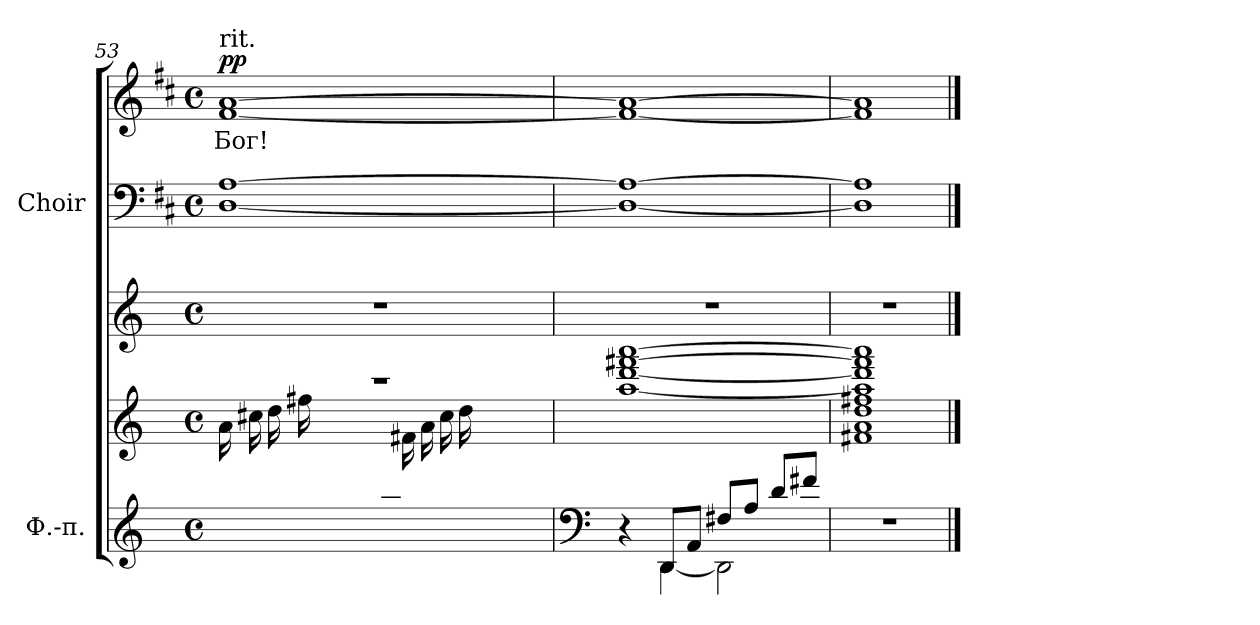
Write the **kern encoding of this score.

**kern	**kern	**kern	**kern	**kern	**text	**dynam
*part2	*part2	*part2	*part1	*part1	*part1	*part1
*staff5	*staff4	*staff3	*staff2	*staff1	*staff1	*staff1/2
*I"Ф.-п.	*	*	*I"Choir	*	*	*
!!LO:LB:g=z
*clefG2	*clefG2	*clefG2	*clefF4	*clefG2	*	*
*k[]	*k[]	*k[]	*k[f#c#]	*k[f#c#]	*	*
*C:	*C:	*C:	*D:	*D:	*	*
*M4/4	*M4/4	*M4/4	*M4/4	*M4/4	*	*
*met(c)	*met(c)	*met(c)	*met(c)	*met(c)	*	*
=53	=53	=53	=53	=53	=53	=53
*	*^	*	*	*	*	*
*	*	*	*8va	*	*	*	*
!	!	!	!	!	!LO:TX:t=rit.	!	!
!	!	!	!	!	!	!LO:LY:b:color=#000000	!
4ryy	1r	16ai\LL	1r	[<1Di [>1Ai	[<1f#i [>1ai	Бог!	p p
.	.	16cc#i\	.	.	.	.	.
.	.	16ddi\	.	.	.	.	.
.	.	16ff#i\	.	.	.	.	.
16cc#i/	.	4ryy	.	.	.	.	.
16ddi/	.	.	.	.	.	.	.
16ff#i/	.	.	.	.	.	.	.
16aai/	.	.	.	.	.	.	.
4ryy	.	16f#i\	.	.	.	.	.
.	.	16ai\	.	.	.	.	.
.	.	16cc#i\	.	.	.	.	.
.	.	16ddi\	.	.	.	.	.
16ai/	.	4ryy	.	.	.	.	.
16cc#i/	.	.	.	.	.	.	.
16ddi/	.	.	.	.	.	.	.
16ff#i/JJ	.	.	.	.	.	.	.
*	*v	*v	*	*	*	*	*
=54	=54	=54	=54	=54	=54	=54
*clefF4	*	*	*	*	*	*
*^	*	*	*	*	*	*
*	*	*X8va	*	*	*	*	*
4r	4ryy	[<1aai [<1dddi [>1fff#i [>1aaai	1r	1Di_< 1Ai_>	1f#i_< 1ai_>	.	.
8DDi/L	[<4DDi\	.	.	.	.	.	.
8AAi/J	.	.	.	.	.	.	.
8F#i/L	2DDi\]	.	.	.	.	.	.
8Ai/J	.	.	.	.	.	.	.
8di/L	.	.	.	.	.	.	.
8f#i/J	.	.	.	.	.	.	.
*v	*v	*	*	*	*	*	*
=55	=55	=55	=55	=55	=55	=55
*	*^	*	*	*	*	*
1r	1aai] 1dddi] 1fff#i] 1aaai]	1f#i 1ai 1ddi 1ff#i	1r	1Di] 1Ai]	1f#i] 1ai]	.	.
*	*v	*v	*	*	*	*	*
==	==	==	==	==	==	==
*-	*-	*-	*-	*-	*-	*-
